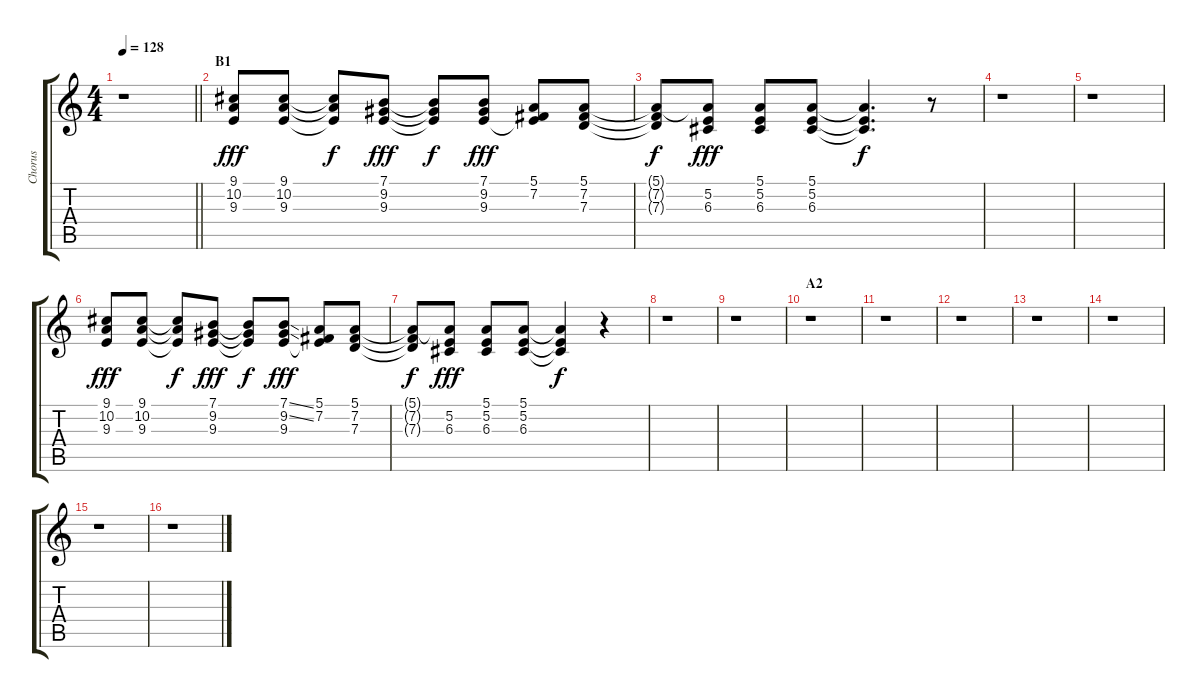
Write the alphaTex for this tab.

\track ("Chorus" "Chorus") {instrument choiraahs}
\staff {score tabs}
\tuning (E4 B3 G3 D3 A2 E2) {hide}
\ts (4 4)
\tempo 128
\clef g2
\barLineRight lightlight
\ks c
r.1{dy fff} |
\section ("" "B1")
(9.1 10.2 9.3).8 (9.1 10.2 9.3).8 (9.1{t} 10.2{t} 9.3{t}).8{dy f} (7.1 9.2 9.3).8{dy fff} (7.1{t} 9.2{t} 9.3{t}).8{dy f} (7.1 9.2 9.3).8{dy fff} (5.1 7.2 9.3{t}).8 (5.1 7.2 7.3).8 |
(5.1{t} 7.2{t} 7.3{t}).8{dy f} (5.1{t} 5.2 6.3).8{dy fff} (5.1 5.2 6.3).8 (5.1 5.2 6.3).8 (5.1{t} 5.2{t} 6.3{t}).4{d dy f} r.8 |
r.1 |
r.1 |
(9.1 10.2 9.3).8{dy fff} (9.1 10.2 9.3).8 (9.1{t} 10.2{t} 9.3{t}).8{dy f} (7.1 9.2 9.3).8{dy fff} (7.1{t} 9.2{t} 9.3{t}).8{dy f} (7.1{ss} 9.2{ss} 9.3).8{dy fff} (5.1 7.2 9.3{t}).8 (5.1 7.2 7.3).8 |
(5.1{t} 7.2{t} 7.3{t}).8{dy f} (5.1{t} 5.2 6.3).8{dy fff} (5.1 5.2 6.3).8 (5.1 5.2 6.3).8 (5.1{t} 5.2{t} 6.3{t}).4{dy f} r.4 |
r.1 |
r.1 |
\section ("" "A2")
r.1 |
r.1 |
r.1 |
r.1 |
r.1 |
r.1 |
r.1
